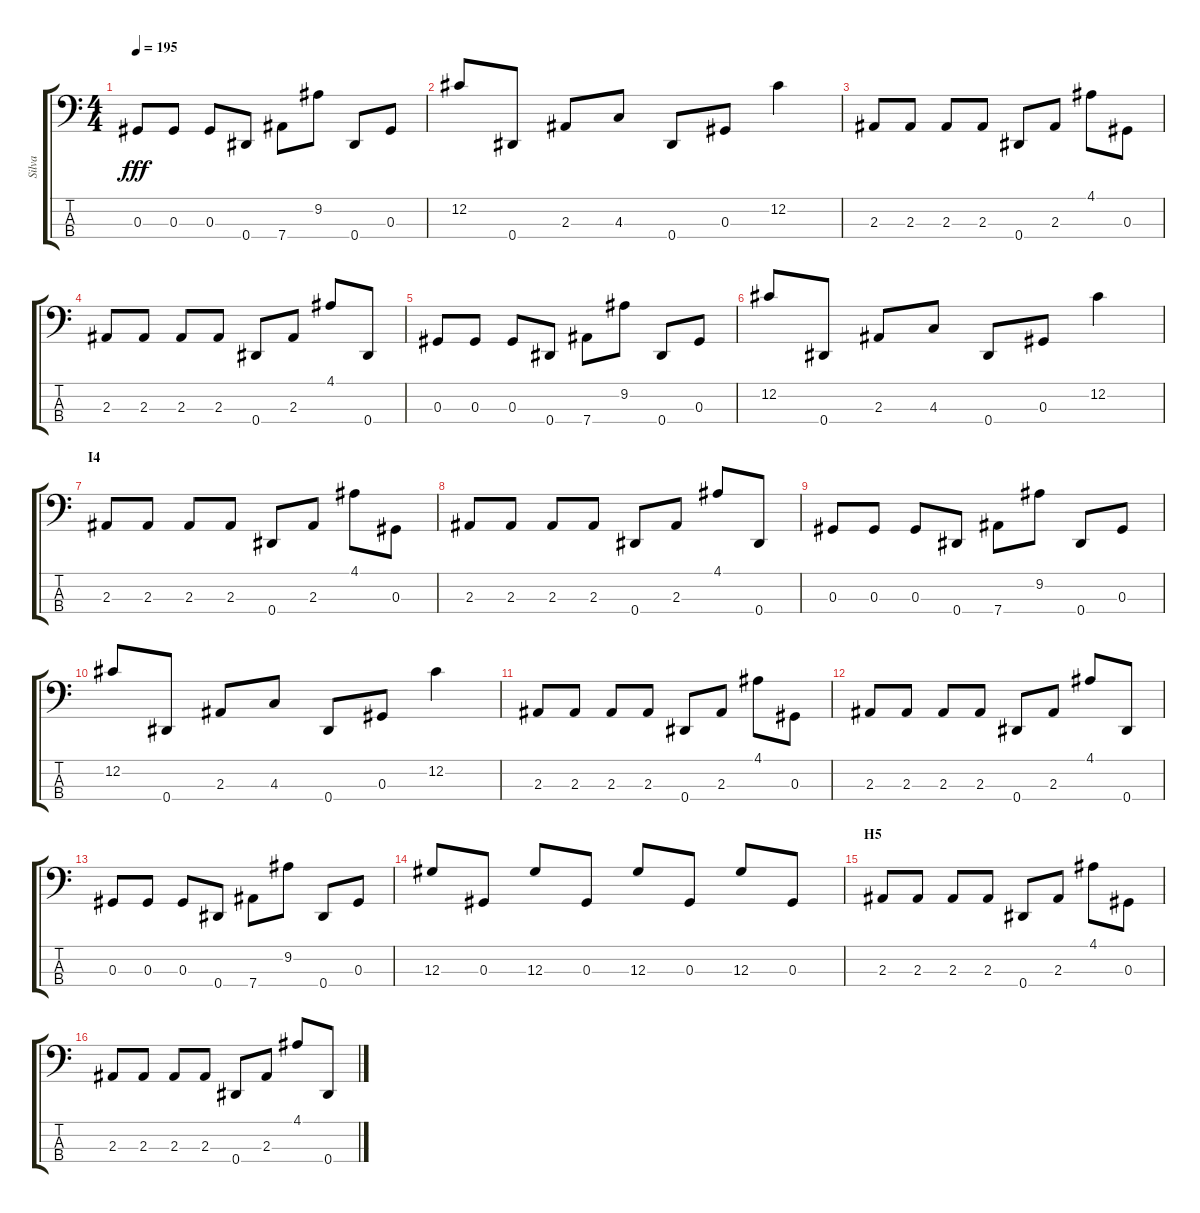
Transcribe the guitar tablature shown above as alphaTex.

\track ("Silva" "Silva") {instrument electricbassfinger}
\staff {score tabs}
\tuning (Gb2 Db2 Ab1 Eb1) {hide}
\ts (4 4)
\tempo 195
\clef f4
\ks c
0.3.8{dy fff} 0.3.8 0.3.8 0.4.8 7.4.8 9.2.8 0.4.8 0.3.8 |
12.2.8 0.4.8 2.3.8 4.3.8 0.4.8 0.3.8 12.2.4 |
2.3.8 2.3.8 2.3.8 2.3.8 0.4.8 2.3.8 4.1.8 0.3.8 |
2.3.8 2.3.8 2.3.8 2.3.8 0.4.8 2.3.8 4.1.8 0.4.8 |
0.3.8 0.3.8 0.3.8 0.4.8 7.4.8 9.2.8 0.4.8 0.3.8 |
12.2.8 0.4.8 2.3.8 4.3.8 0.4.8 0.3.8 12.2.4 |
\section ("" "I4")
2.3.8 2.3.8 2.3.8 2.3.8 0.4.8 2.3.8 4.1.8 0.3.8 |
2.3.8 2.3.8 2.3.8 2.3.8 0.4.8 2.3.8 4.1.8 0.4.8 |
0.3.8 0.3.8 0.3.8 0.4.8 7.4.8 9.2.8 0.4.8 0.3.8 |
12.2.8 0.4.8 2.3.8 4.3.8 0.4.8 0.3.8 12.2.4 |
2.3.8 2.3.8 2.3.8 2.3.8 0.4.8 2.3.8 4.1.8 0.3.8 |
2.3.8 2.3.8 2.3.8 2.3.8 0.4.8 2.3.8 4.1.8 0.4.8 |
0.3.8 0.3.8 0.3.8 0.4.8 7.4.8 9.2.8 0.4.8 0.3.8 |
12.3.8 0.3.8 12.3.8 0.3.8 12.3.8 0.3.8 12.3.8 0.3.8 |
\section ("" "H5")
2.3.8 2.3.8 2.3.8 2.3.8 0.4.8 2.3.8 4.1.8 0.3.8 |
2.3.8 2.3.8 2.3.8 2.3.8 0.4.8 2.3.8 4.1.8 0.4.8
